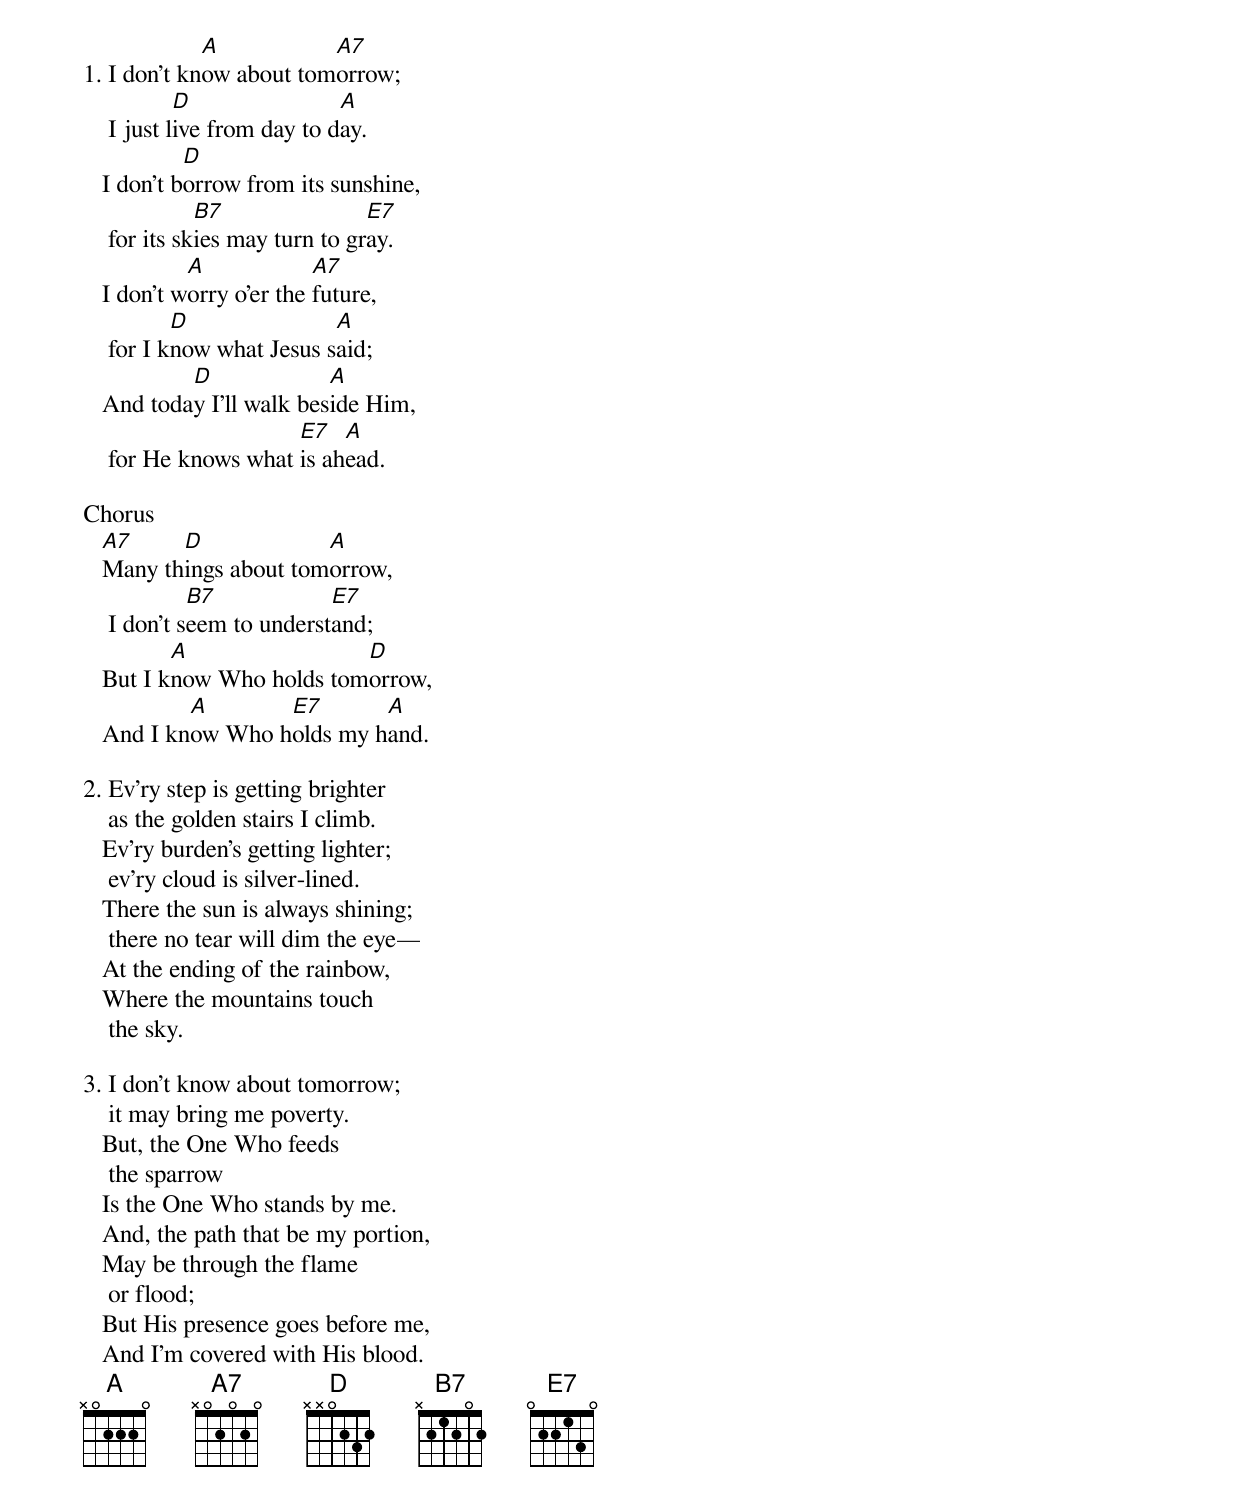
             A           A7
1. I don’t know about tomorrow;
            D                A
    I just live from day to day.
            D
   I don’t borrow from its sunshine,
              B7                E7
    for its skies may turn to gray.
            A             A7
   I don’t worry o’er the future,
           D               A
    for I know what Jesus said;
           D              A
   And today I’ll walk beside Him,
                      E7   A
    for He knows what is ahead.

Chorus
   A7     D             A
   Many things about tomorrow,
             B7            E7
    I don’t seem to understand;
          A                D
   But I know Who holds tomorrow,
           A       E7       A
   And I know Who holds my hand.

2. Ev’ry step is getting brighter
    as the golden stairs I climb.
   Ev’ry burden’s getting lighter;
    ev’ry cloud is silver-lined.
   There the sun is always shining;
    there no tear will dim the eye—
   At the ending of the rainbow,
   Where the mountains touch
    the sky.

3. I don’t know about tomorrow;
    it may bring me poverty.
   But, the One Who feeds
    the sparrow
   Is the One Who stands by me.
   And, the path that be my portion,
   May be through the flame
    or flood;
   But His presence goes before me,
   And I’m covered with His blood.
